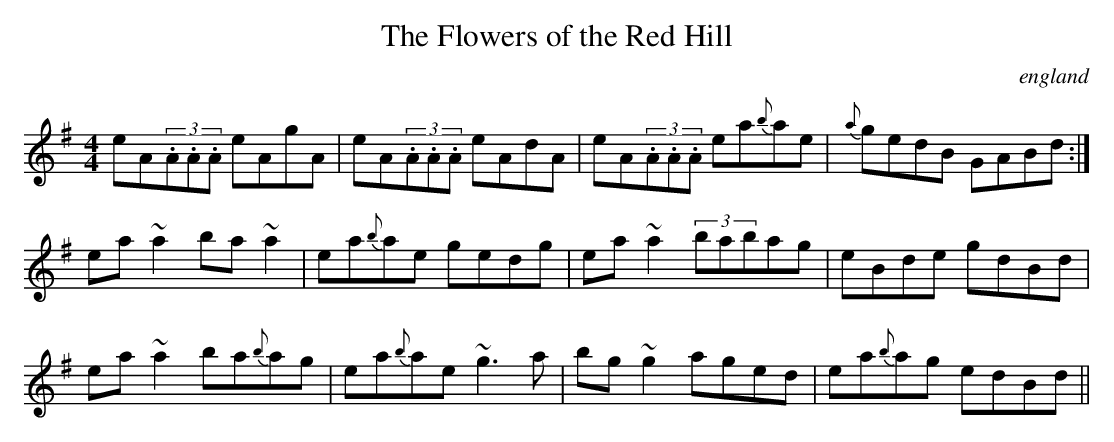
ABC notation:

X:1
T:The Flowers of the Red Hill
O:england
M:4/4
K:G
eA(3.A.A.A eAgA | eA(3.A.A.A eAdA |eA(3.A.A.A ea{b}ae | {a}gedB GABd :|
ea~a2 ba~a2 | ea{b}ae gedg | ea~a2 (3babag | eBde gdBd |
ea~a2 ba{b}ag | ea{b}ae ~g3a | bg~g2 aged | ea{b}ag edBd ||
